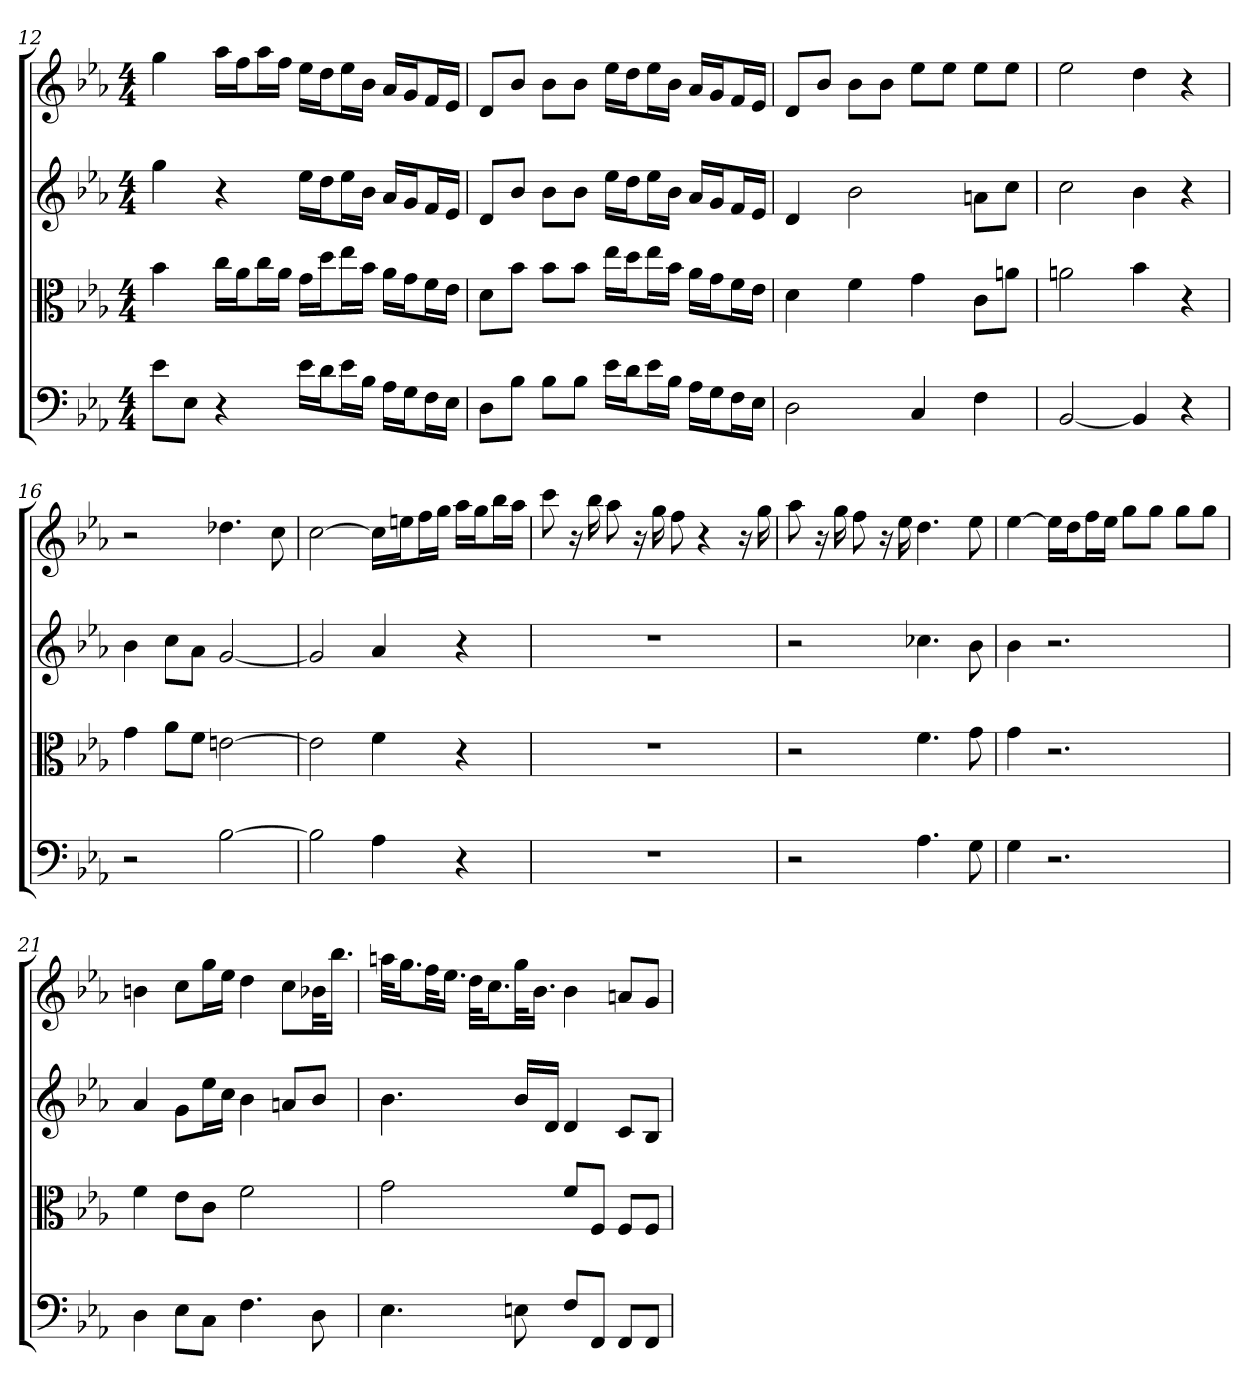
**kern	**kern	**kern	**kern
*part4	*part3	*part2	*part1
*staff4	*staff3	*staff2	*staff1
*clefF4	*clefC3	*	*
*k[b-e-a-]	*k[b-e-a-]	*k[b-e-a-]	*k[b-e-a-]
*E-:	*E-:	*E-:	*E-:
*M4/4	*M4/4	*M4/4	*M4/4
=12	=12	=12	=12
8e-\L	4b-	4gg	4gg
8E-\J	.	.	.
4r	16cc\LL	4r	16aa-LL
.	16a-\J	.	16ffJ
.	16cc\L	.	16aa-L
.	16a-\JJ	.	16ffJJ
16e-\LL	16g\LL	16ee-LL	16ee-LL
16d\J	16dd\J	16ddJ	16ddJ
16e-\L	16ee-\L	16ee-L	16ee-L
16B-\JJ	16b-\JJ	16b-JJ	16b-JJ
16A-\LL	16a-\LL	16a-LL	16a-LL
16G\J	16g\J	16gJ	16gJ
16F\L	16f\L	16fL	16fL
16E-\JJ	16e-\JJ	16e-JJ	16e-JJ
=13	=13	=13	=13
8D\L	8d\L	8dL	8dL
8B-\J	8b-\J	8b-J	8b-J
8B-\L	8b-\L	8b-L	8b-L
8B-\J	8b-\J	8b-J	8b-J
16e-\LL	16ee-\LL	16ee-LL	16ee-LL
16d\J	16dd\J	16ddJ	16ddJ
16e-\L	16ee-\L	16ee-L	16ee-L
16B-\JJ	16b-\JJ	16b-JJ	16b-JJ
16A-\LL	16a-\LL	16a-LL	16a-LL
16G\J	16g\J	16gJ	16gJ
16F\L	16f\L	16fL	16fL
16E-\JJ	16e-\JJ	16e-JJ	16e-JJ
=14	=14	=14	=14
2D	4d	4d	8dL
.	.	.	8b-J
.	4f	2b-	8b-L
.	.	.	8b-J
4C	4g	.	8ee-L
.	.	.	8ee-J
4F	8c\L	8anL	8ee-L
.	8an\J	8ccJ	8ee-J
=15	=15	=15	=15
[2BB-	2an	2cc	2ee-
4BB-]	4b-	4b-	4dd
4r	4r	4r	4r
=16	=16	=16	=16
2r	4g	4b-	2r
.	8a-\L	8ccL	.
.	8f\J	8a-J	.
[2B-	[2en	[2g	4.dd-X
.	.	.	8cc
=17	=17	=17	=17
2B-]	2e]	2g]	[2cc
4A-	4f	4a-	16ccLL]
.	.	.	16eenJ
.	.	.	16ffL
.	.	.	16ggJJ
4r	4r	4r	16aa-LL
.	.	.	16ggJ
.	.	.	16bb-L
.	.	.	16aa-JJ
=18	=18	=18	=18
1r	1r	1r	8ccc
.	.	.	16r
.	.	.	16bb-
.	.	.	8aa-
.	.	.	16r
.	.	.	16gg
.	.	.	8ff
.	.	.	4r
.	.	.	16r
.	.	.	16gg
=19	=19	=19	=19
2r	2r	2r	8aa-
.	.	.	16r
.	.	.	16gg
.	.	.	8ff
.	.	.	16r
.	.	.	16ee-
4.A-	4.f	4.cc-X	4.dd
8G	8g	8b-	8ee-
=20	=20	=20	=20
4G	4g	4b-	[4ee-
2.r	2.r	2.r	16ee-LL]
.	.	.	16ddJ
.	.	.	16ffL
.	.	.	16ee-JJ
.	.	.	8ggL
.	.	.	8ggJ
.	.	.	8ggL
.	.	.	8ggJ
=21	=21	=21	=21
4D	4f	4a-	4bn
8E-\L	8e-\L	8gL	8ccL
8C\J	8c\J	16ee-L	16ggL
.	.	16ccJJ	16ee-JJ
4.F	2f	4b-	4dd
.	.	8anL	8ccL
8D	.	8b-J	32b-XKL
.	.	.	16.bb-JJ
=22	=22	=22	=22
4.E-	2g	4.b-	32aanKLL
.	.	.	16.ggJ
.	.	.	32ffKL
.	.	.	16.ee-JJ
.	.	.	32ddKLL
.	.	.	16.ccJ
8En	.	16b-LL	32ggKL
.	.	.	16.b-JJ
.	.	16dJJ	.
8F/L	8f/L	4d	4b-
8FF/J	8F/J	.	.
8FF/L	8F/L	8cL	8anL
8FF/J	8F/J	8B-J	8gJ
=	=	=	=
*-	*-	*-	*-
